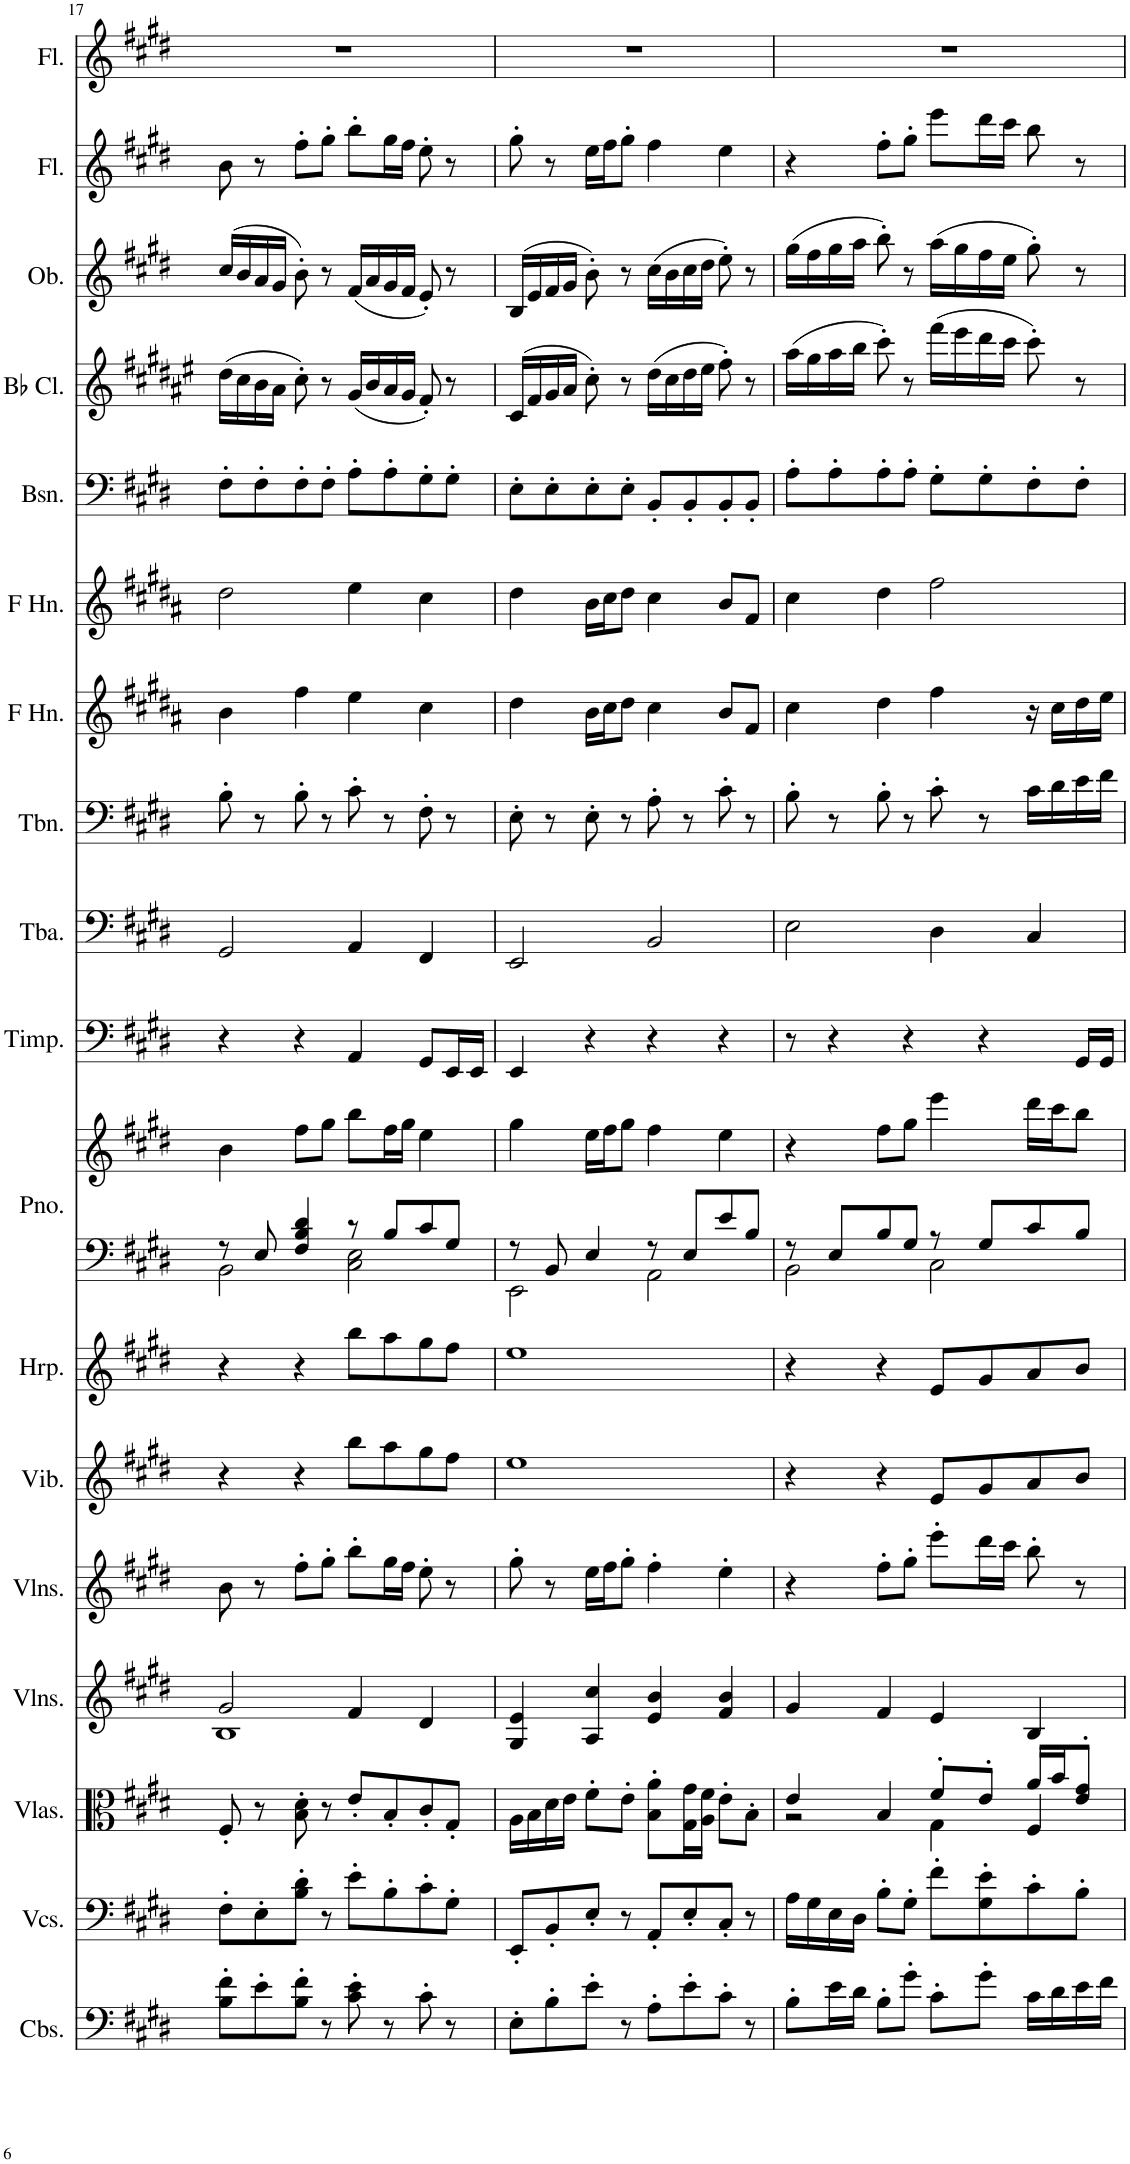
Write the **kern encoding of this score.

**kern	**kern	**kern	**kern	**kern	**kern	**kern	**kern	**kern	**kern	**kern	**kern	**kern	**kern	**kern	**kern	**kern	**kern	**kern
*part18	*part17	*part16	*part15	*part14	*part13	*part12	*part11	*part11	*part10	*part9	*part8	*part7	*part6	*part5	*part4	*part3	*part2	*part1
*staff19	*staff18	*staff17	*staff16	*staff15	*staff14	*staff13	*staff12	*staff11	*staff10	*staff9	*staff8	*staff7	*staff6	*staff5	*staff4	*staff3	*staff2	*staff1
*I"Contrabasses	*I"Violoncellos	*I"Violas	*I"Violins	*I"Violins	*I"Vibraphone	*I"Harp	*I"Piano	*	*I"Timpani	*I"Tuba	*I"Trombone	*I"Horn in F	*I"Horn in F	*I"Bassoon	*I"Bb Clarinet	*I"Oboe	*I"Flute	*I"Flute
*I'Cbs.	*I'Vcs.	*I'Vlas.	*I'Vlns.	*I'Vlns.	*I'Vib.	*I'Hrp.	*I'Pno.	*	*I'Timp.	*I'Tba.	*I'Tbn.	*	*	*I'Bsn.	*I'Bb Cl.	*I'Ob.	*I'Fl.	*I'Fl.
!!LO:PB:g=z
*clefF4	*clefF4	*clefC3	*clefG2	*clefG2	*clefG2	*clefG2	*clefF4	*clefG2	*clefF4	*clefF4	*clefF4	*clefG2	*clefG2	*clefF4	*clefG2	*clefG2	*clefG2	*clefG2
*Trd7c12	*	*	*	*	*	*	*	*	*	*	*	*Trd4c7	*Trd4c7	*	*Trd1c2	*	*	*
*k[f#c#g#d#]	*k[f#c#g#d#]	*k[f#c#g#d#]	*k[f#c#g#d#]	*k[f#c#g#d#]	*k[f#c#g#d#]	*k[f#c#g#d#]	*k[f#c#g#d#]	*k[f#c#g#d#]	*k[f#c#g#d#]	*k[f#c#g#d#]	*k[f#c#g#d#]	*k[f#c#g#d#a#]	*k[f#c#g#d#a#]	*k[f#c#g#d#]	*k[f#c#g#d#a#e#]	*k[f#c#g#d#]	*k[f#c#g#d#]	*k[f#c#g#d#]
*M4/4	*M4/4	*M4/4	*M4/4	*M4/4	*M4/4	*M4/4	*M4/4	*M4/4	*M4/4	*M4/4	*M4/4	*M4/4	*M4/4	*M4/4	*M4/4	*M4/4	*M4/4	*M4/4
=17	=17	=17	=17	=17	=17	=17	=17	=17	=17	=17	=17	=17	=17	=17	=17	=17	=17	=17
*	*	*	*^	*	*	*	*^	*	*	*	*	*	*	*	*	*	*	*
8B\' 8f#\'L	8F#'\L	8F#'/	2g#/	1B	8b\	4r	4r	8r	2BB\	4b\	4r	2GG#/	8B'\	4b\	2dd#\	8F#'\L	(16dd#\LL	(16cc#/LL	8b\	1r
.	.	.	.	.	.	.	.	.	.	.	.	.	.	.	.	.	16cc#\	16b/	.	.
8e'\	8E'\	8r	.	.	8r	.	.	8E/	.	.	.	.	8r	.	.	8F#'\	16b\	16a/	8r	.
.	.	.	.	.	.	.	.	.	.	.	.	.	.	.	.	.	16a#\JJ	16g#/JJ	.	.
8B\' 8f#\'J	8B\' 8d#\'J	8B\' 8d#\'	.	.	8ff#'\L	4r	4r	4F#/ 4B/ 4d#/	.	8ff#\L	4r	.	8B'\	4ff#\	.	8F#'\	8cc#'\)	8b'\)	8ff#'\L	.
8r	8r	8r	.	.	8gg#'\J	.	.	.	.	8gg#\J	.	.	8r	.	.	8F#'\J	8r	8r	8gg#'\J	.
8c#\' 8e\'	8e'\L	8e'/L	4f#/	.	8bb'\L	8bb\L	8bb\L	8r	2C#\ 2E\	8bb\L	4AA/	4AA/	8c#'\	4ee\	4ee\	8A'\L	(16g#/LL	(16f#/LL	8bb'\L	.
.	.	.	.	.	.	.	.	.	.	.	.	.	.	.	.	.	16b/	16a/	.	.
8r	8B'\	8B'/	.	.	16gg#\L	8aa\	8aa\	8B/L	.	16ff#\L	.	.	8r	.	.	8A'\	16a#/	16g#/	16gg#\L	.
.	.	.	.	.	16ff#\JJ	.	.	.	.	16gg#\JJ	.	.	.	.	.	.	16g#/JJ	16f#/JJ	16ff#\JJ	.
8c#'\	8c#'\	8c#'/	4d#/	.	8ee'\	8gg#\	8gg#\	8c#/	.	4ee\	8GG#/L	4FF#/	8F#'\	4cc#\	4cc#\	8G#'\	8f#'/)	8e'/)	8ee'\	.
8r	8G#'\J	8G#'/J	.	.	8r	8ff#\J	8ff#\J	8G#/J	.	.	16EE/L	.	8r	.	.	8G#'\J	8r	8r	8r	.
.	.	.	.	.	.	.	.	.	.	.	16EE/JJ	.	.	.	.	.	.	.	.	.
*	*	*	*v	*v	*	*	*	*	*	*	*	*	*	*	*	*	*	*	*	*
=18	=18	=18	=18	=18	=18	=18	=18	=18	=18	=18	=18	=18	=18	=18	=18	=18	=18	=18	=18
8E'\L	8EE'/L	16A\LL	4G#/ 4e/	8gg#'\	1ee	1ee	8r	2EE\	4gg#\	4EE/	2EE/	8E'\	4dd#\	4dd#\	8E'\L	(16c#/LL	(16B/LL	8gg#'\	1r
.	.	16B\	.	.	.	.	.	.	.	.	.	.	.	.	.	16f#/	16e/	.	.
8B'\	8BB'/	16d#\	.	8r	.	.	8BB/	.	.	.	.	8r	.	.	8E'\	16g#/	16f#/	8r	.
.	.	16e\JJ	.	.	.	.	.	.	.	.	.	.	.	.	.	16a#/JJ	16g#/JJ	.	.
8e'\J	8E'/J	8f#'\L	4A/ 4cc#/	16ee\LL	.	.	4E/	.	16ee\LL	4r	.	8E'\	16b\LL	16b\LL	8E'\	8cc#'\)	8b'\)	16ee\LL	.
.	.	.	.	16ff#\J	.	.	.	.	16ff#\J	.	.	.	16cc#\J	16cc#\J	.	.	.	16ff#\J	.
8r	8r	8e'\J	.	8gg#'\J	.	.	.	.	8gg#\J	.	.	8r	8dd#\J	8dd#\J	8E'\J	8r	8r	8gg#'\J	.
8A'\L	8AA'/L	8B\' 8a\'L	4e/ 4b/	4ff#'\	.	.	8r	2AA\	4ff#\	4r	2BB/	8A'\	4cc#\	4cc#\	8BB'/L	(16dd#\LL	(16cc#\LL	4ff#\	.
.	.	.	.	.	.	.	.	.	.	.	.	.	.	.	.	16cc#\	16b\	.	.
8e'\	8E'/	16G#\ 16g#\L	.	.	.	.	8E/L	.	.	.	.	8r	.	.	8BB'/	16dd#\	16cc#\	.	.
.	.	16A\ 16f#\JJ	.	.	.	.	.	.	.	.	.	.	.	.	.	16ee#\JJ	16dd#\JJ	.	.
8c#'\J	8C#'/J	8e'\L	4f#/ 4b/	4ee'\	.	.	8e/	.	4ee\	4r	.	8c#'\	8b/L	8b/L	8BB'/	8ff#'\)	8ee'\)	4ee\	.
8r	8r	8B'\J	.	.	.	.	8B/J	.	.	.	.	8r	8f#/J	8f#/J	8BB'/J	8r	8r	.	.
=19	=19	=19	=19	=19	=19	=19	=19	=19	=19	=19	=19	=19	=19	=19	=19	=19	=19	=19	=19
*	*	*^	*	*	*	*	*	*	*	*	*	*	*	*	*	*	*	*	*
8B'\L	16A\LL	4e/	2r	4g#/	4r	4r	4r	8r	2BB\	4r	8r	2E\	8B'\	4cc#\	4cc#\	8A'\L	(16aa#\LL	(16gg#\LL	4r	1r
.	16G#\	.	.	.	.	.	.	.	.	.	.	.	.	.	.	.	16gg#\	16ff#\	.	.
16e\L	16E\	.	.	.	.	.	.	8E/L	.	.	4r	.	8r	.	.	8A'\	16aa#\	16gg#\	.	.
16d#\JJ	16D#\JJ	.	.	.	.	.	.	.	.	.	.	.	.	.	.	.	16bb\JJ	16aa\JJ	.	.
8B'\L	8B'\L	4B/	.	4f#/	8ff#'\L	4r	4r	8B/	.	8ff#\L	.	.	8B'\	4dd#\	4dd#\	8A'\	8ccc#'\)	8bb'\)	8ff#'\L	.
8g#'\J	8G#'\J	.	.	.	8gg#'\J	.	.	8G#/J	.	8gg#\J	4r	.	8r	.	.	8A'\J	8r	8r	8gg#'\J	.
8c#'\L	8f#'\L	4G#\	8f#'/L	4e/	8eee'\L	8e/L	8e/L	8r	2C#\	4eee\	.	4D#\	8c#'\	4ff#\	2ff#\	8G#'\L	(16fff#\LL	(16aa\LL	8eee\L	.
.	.	.	.	.	.	.	.	.	.	.	.	.	.	.	.	.	16eee#\	16gg#\	.	.
8g#'\J	8G#\' 8e\'	.	8e'/J	.	16ddd#\L	8g#/	8g#/	8G#/L	.	.	4r	.	8r	.	.	8G#'\	16ddd#\	16ff#\	16ddd#\L	.
.	.	.	.	.	16ccc#\JJ	.	.	.	.	.	.	.	.	.	.	.	16ccc#\JJ	16ee\JJ	16ccc#\JJ	.
16c#\LL	8c#'\	4F#/	16a/LL	4B/	8bb'\	8a/	8a/	8c#/	.	16ddd#\LL	.	4C#/	16c#\LL	16r	.	8F#'\	8ccc#'\)	8gg#'\)	8bb\	.
16d#\	.	.	16b/J	.	.	.	.	.	.	16ccc#\J	.	.	16d#\	16cc#\LL	.	.	.	.	.	.
16e\	8B'\J	.	8e/' 8g#/'J	.	8r	8b/J	8b/J	8B/J	.	8bb\J	16GG#/LL	.	16e\	16dd#\	.	8F#'\J	8r	8r	8r	.
16f#\JJ	.	.	.	.	.	.	.	.	.	.	16GG#/JJ	.	16f#\JJ	16ee\JJ	.	.	.	.	.	.
*	*	*v	*v	*	*	*	*	*v	*v	*	*	*	*	*	*	*	*	*	*	*
=	=	=	=	=	=	=	=	=	=	=	=	=	=	=	=	=	=	=
*-	*-	*-	*-	*-	*-	*-	*-	*-	*-	*-	*-	*-	*-	*-	*-	*-	*-	*-
